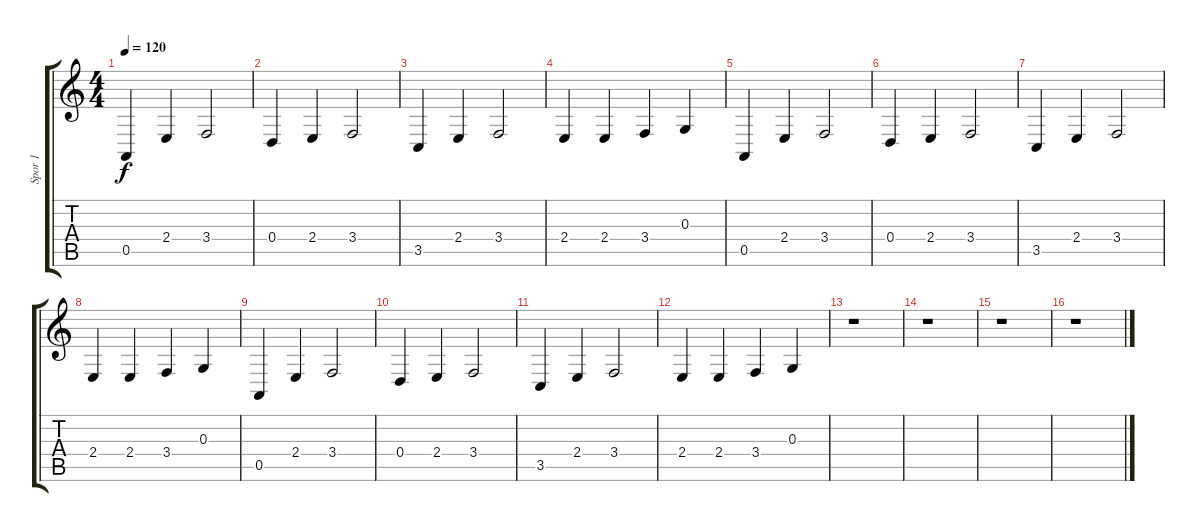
\track ("Spor 1" "Spor 1") {instrument drawbarorgan}
\staff {score tabs}
\tuning (E4 B3 G3 D3 A2 E2) {hide}
\ts (4 4)
\tempo 120
\clef g2
\ks c
0.5.4{dy f} 2.4.4 3.4.2 |
0.4.4 2.4.4 3.4.2 |
3.5.4 2.4.4 3.4.2 |
2.4.4 2.4.4 3.4.4 0.3.4 |
0.5.4 2.4.4 3.4.2 |
0.4.4 2.4.4 3.4.2 |
3.5.4 2.4.4 3.4.2 |
2.4.4 2.4.4 3.4.4 0.3.4 |
0.5.4 2.4.4 3.4.2 |
0.4.4 2.4.4 3.4.2 |
3.5.4 2.4.4 3.4.2 |
2.4.4 2.4.4 3.4.4 0.3.4 |
r.1 |
r.1 |
r.1 |
r.1
